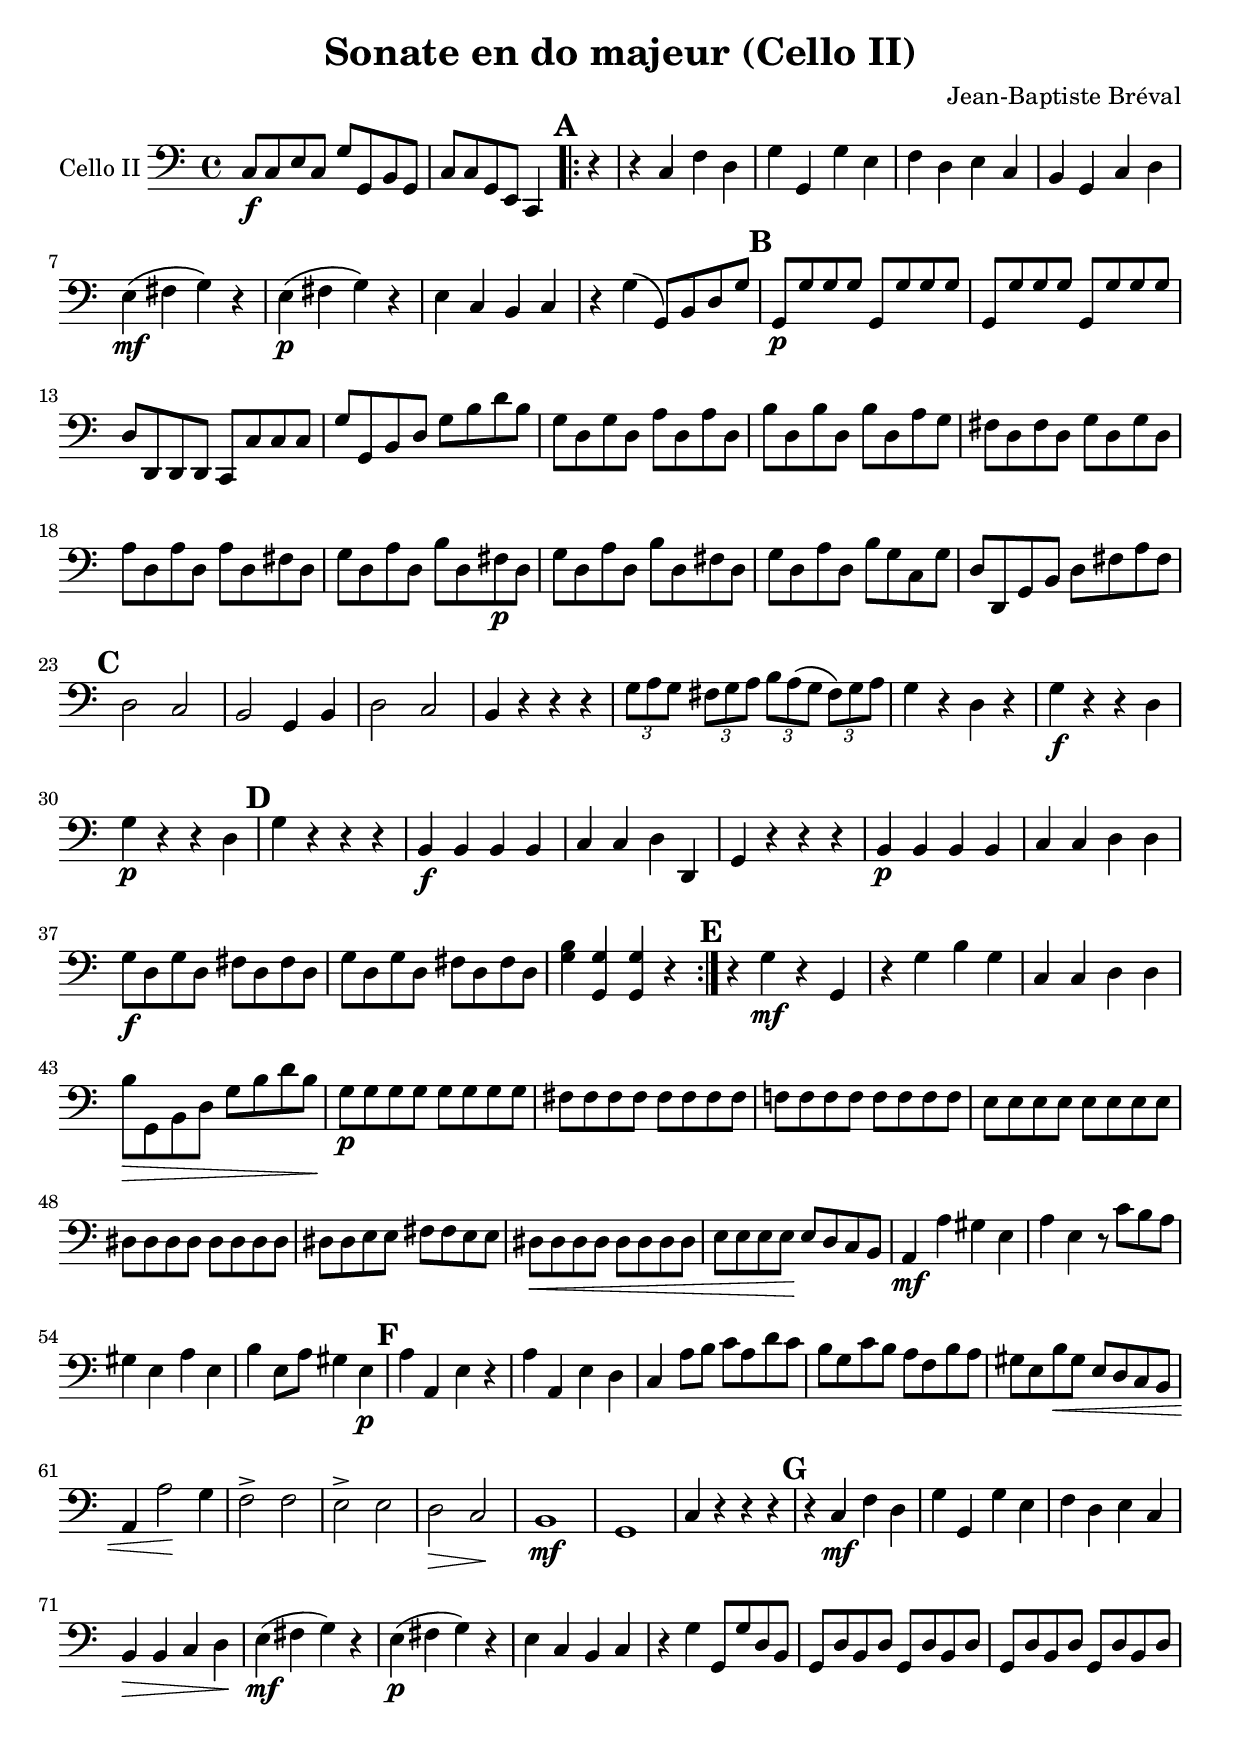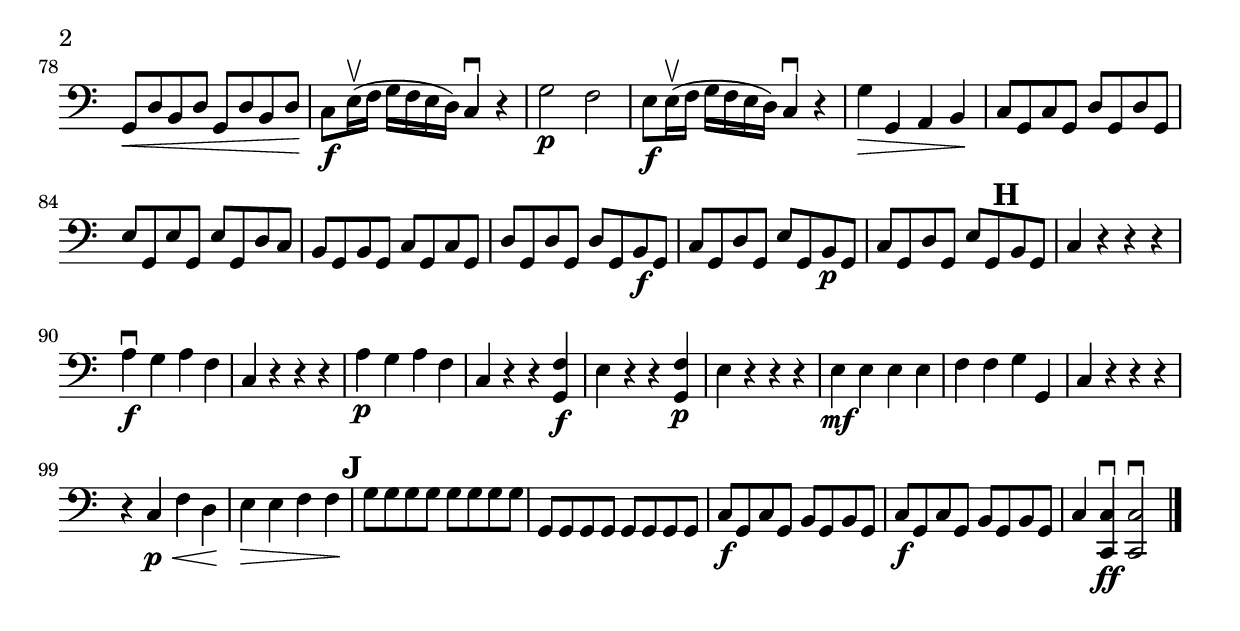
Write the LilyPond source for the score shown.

#(set-global-staff-size 21)

\version "2.18.2"

\header {
  title = "Sonate en do majeur (Cello II)"
  composer = "Jean-Baptiste Bréval"
}

\language "italiano"

allonger = \markup {
  \center-column {
    \combine
    \draw-line #'(-4 . 0)
    \arrow-head #X #RIGHT ##f
  }
}

retenir = \markup {
  \center-column {
    \concat {
      \arrow-head #X #LEFT ##f
      \hspace #-1
      \draw-line #'(-4 . 0)
    }
  }
}

\score {
    \new Staff
    \with {instrumentName = #"Cello II"}
    {
      \override Hairpin.to-barline = ##f
      \time 4/4
      \key do \major
      \clef bass
      do8\f do8 mi8 do8 sol8 sol,8 si,8 sol,8             % 1'
      do8 do8 sol,8 mi,8 do,4                             % 2'
      \repeat volta 2 {
        \mark \default
        \partial 4
        r4                                                % 1
        r4 do4 fa4 re4                                    % 2
        sol4 sol,4 sol4 mi4                               % 3
        fa4 re4 mi4 do4                                   % 4
        si,4 sol,4 do4 re4                                % 5
        mi4\mf\(fad4 sol4\) r4                            % 6
        mi4\p\(fad4 sol4\) r4                             % 7
        mi4 do4 si,4 do4                                  % 8
        r4 sol4\(sol,8\) si,8 re8 sol8                    % 9
        \mark \default
        sol,8\p sol8 sol8 sol8 sol,8 sol8 sol8 sol8       % 10
        sol,8 sol8 sol8 sol8 sol,8 sol8 sol8 sol8         % 11
        re8 re,8 re,8 re,8 do,8 do8 do8 do8               % 12
        sol8 sol,8 si,8 re8 sol8 si8 re'8 si8             % 13
        sol8 re8 sol8 re8 la8 re8 la8 re8                 % 14
        si8 re8 si8 re8 si8 re8 la8 sol8                  % 15
        fad8 re8 fad8 re8 sol8 re8 sol8 re8               % 16
        la8 re8 la8 re8 la8 re8 fad8 re8                  % 17
        sol8 re8 la8 re8 si8 re8 fad8\p re8               % 18
        sol8 re8 la8 re8 si8 re8 fad8 re8                 % 19
        sol8 re8 la8 re8 si8 sol8 do8 sol8                % 20
        re8 re,8 sol,8 si,8 re8 fad8 la8 fad8             % 21
        \mark \default
        re2 do2                                           % 22
        si,2 sol,4 si,4                                   % 23
        re2 do2                                           % 24
        si,4 r4 r4 r4                                     % 25
        \tuplet 3/2 {sol8 la8 sol8}
        \tuplet 3/2 {fad8 sol8 la8}
        \tuplet 3/2 {si8 la8\(sol8}
        \tuplet 3/2 {fad8\) sol8 la8}                     % 26
        sol4 r4 re4 r4                                    % 27
        sol4\f r4 r4 re4                                  % 28
        sol4\p r4 r4 re4                                  % 29
        \mark \default
        sol4 r4 r4 r4                                     % 30
        si,4\f si,4 si,4 si,4                             % 31
        do4 do4 re4 re,4                                  % 32
        sol,4 r4 r4 r4                                    % 33
        si,4\p si,4 si,4 si,4                             % 34
        do4 do4 re4 re4                                   % 35
        sol8\f re8 sol8 re8 fad8 re8 fad8 re8             % 36
        sol8 re8 sol8 re8 fad8 re8 fad8 re8               % 37
        <<sol4 si4>> <<sol,4 sol4>> <<sol,4 sol4>> r4     % 38
      }
      \mark \default
      r4 sol4\mf r4 sol,4                                 % 39
      r4 sol4 si4 sol4                                    % 40
      do4 do4 re4 re4                                     % 41
      si8\> sol,8 si,8 re8 sol8 si8 re'8 si8\!            % 42
      sol8\p sol8 sol8 sol8 sol8 sol8 sol8 sol8           % 43
      fad8 fad8 fad8 fad8 fad8 fad8 fad8 fad8             % 44
      fa!8 fa8 fa8 fa8 fa8 fa8 fa8 fa8                    % 45
      mi8 mi8 mi8 mi8 mi8 mi8 mi8 mi8                     % 46
      red8 red8 red8 red8 red8 red8 red8 red8             % 47
      red8 red8 mi8 mi8 fad8 fad8 mi8 mi8                 % 48
      red8\< red8 red8 red8 red8 red8 red8 red8           % 49
      mi8 mi8 mi8 mi8\! mi8 re8 do8 si,8                  % 50
      la,4\mf la4 sold4 mi4                               % 51
      la4 mi4 r8 do'8 si8 la8                             % 52
      sold4 mi4 la4 mi4                                   % 53
      si4 mi8 la8 sold4 mi4\p                             % 54
      \mark \default
      la4 la,4 mi4 r4                                     % 55
      la4 la,4 mi4 re4                                    % 56
      do4 la8 si8 do'8 la8 re'8 do'8                      % 57
      si8 sol8 do'8 si8 la8 fa8 si8 la8                   % 58
      sold8 mi8 si8\< sold8 mi8 re8 do8 si,8              % 59
      la,4 la2\! sol4                                     % 60
      fa2-> fa2                                           % 61
      mi2-> mi2                                           % 62
      re2\> do2\!                                         % 63
      si,1\mf                                             % 64
      sol,1                                               % 65
      do4 r4 r4 r4                                        % 66
      \mark \default
      r4 do4\mf fa4 re4                                   % 67
      sol4 sol,4 sol4 mi4                                 % 68
      fa4 re4 mi4 do4                                     % 69
      si,4\> si,4 do4 re4\!                               % 70
      mi4\mf(fad4 sol4) r4                                % 71
      mi4\p(fad4 sol4) r4                                 % 72
      mi4 do4 si,4 do4                                    % 73
      r4 sol4 sol,8 sol8 re8 si,8                         % 74
      sol,8 re8 si,8 re8 sol,8 re8 si,8 re8               % 75
      sol,8 re8 si,8 re8 sol,8 re8 si,8 re8               % 76
      sol,8\<re8 si,8 re8 sol,8 re8 si,8 re8\!            % 77
      do8\f mi16\upbow(fa16 sol16 fa16 mi16 re16)
      do4\downbow r4                                      % 78
      sol2\p fa2                                          % 79
      mi8\f mi16\upbow(fa16 sol16 fa16 mi16 re16)
      do4\downbow r4                                      % 80
      sol4\> sol,4 la,4 si,4\!                            % 81
      do8 sol,8 do8 sol,8 re8 sol,8 re8 sol,8             % 82
      mi8 sol,8 mi8 sol,8 mi8 sol,8 re8 do8               % 83
      si,8 sol,8 si,8 sol,8 do8 sol,8 do8 sol,8           % 84
      re8 sol,8 re8 sol,8 re8 sol,8 si,8\f sol,8          % 85
      do8 sol,8 re8 sol,8 mi8 sol,8 si,8\p sol,8          % 86
      do8 sol,8 re8 sol,8 mi8 sol,8
      \mark \default
      si,8 sol,8                                          % 87
      do4 r4 r4 r4                                        % 88
      la4\f\downbow sol4 la4 fa4                          % 89
      do4 r4 r4 r4                                        % 90
      la4\p sol4 la4 fa4                                  % 91
      do4 r4 r4 <<sol,4\f fa4>>                           % 92
      mi4 r4 r4 <<sol,4\p fa4>>                           % 93
      mi4 r4 r4 r4                                        % 94
      mi4\mf mi4 mi4 mi4                                  % 95
      fa4 fa4 sol4 sol,4                                  % 96
      do4 r4 r4 r4                                        % 97
      r4 do4\p\< fa4 re4\!                                % 98
      mi4\> mi4 fa4 fa4\!                                 % 99
      \mark \default
      sol8 sol8 sol8 sol8 sol8 sol8 sol8 sol8             % 100
      sol,8 sol,8 sol,8 sol,8 sol,8 sol,8 sol,8 sol,8     % 101
      do8\f sol,8 do8 sol,8 si,8 sol,8 si,8 sol,8         % 102
      do8\f sol,8 do8 sol,8 si,8 sol,8 si,8 sol,8         % 103
      do4
      <<do,4\ff do4\downbow>>
      <<do,2 do2\downbow>>                                % 104
      \bar "|."
    }
}
